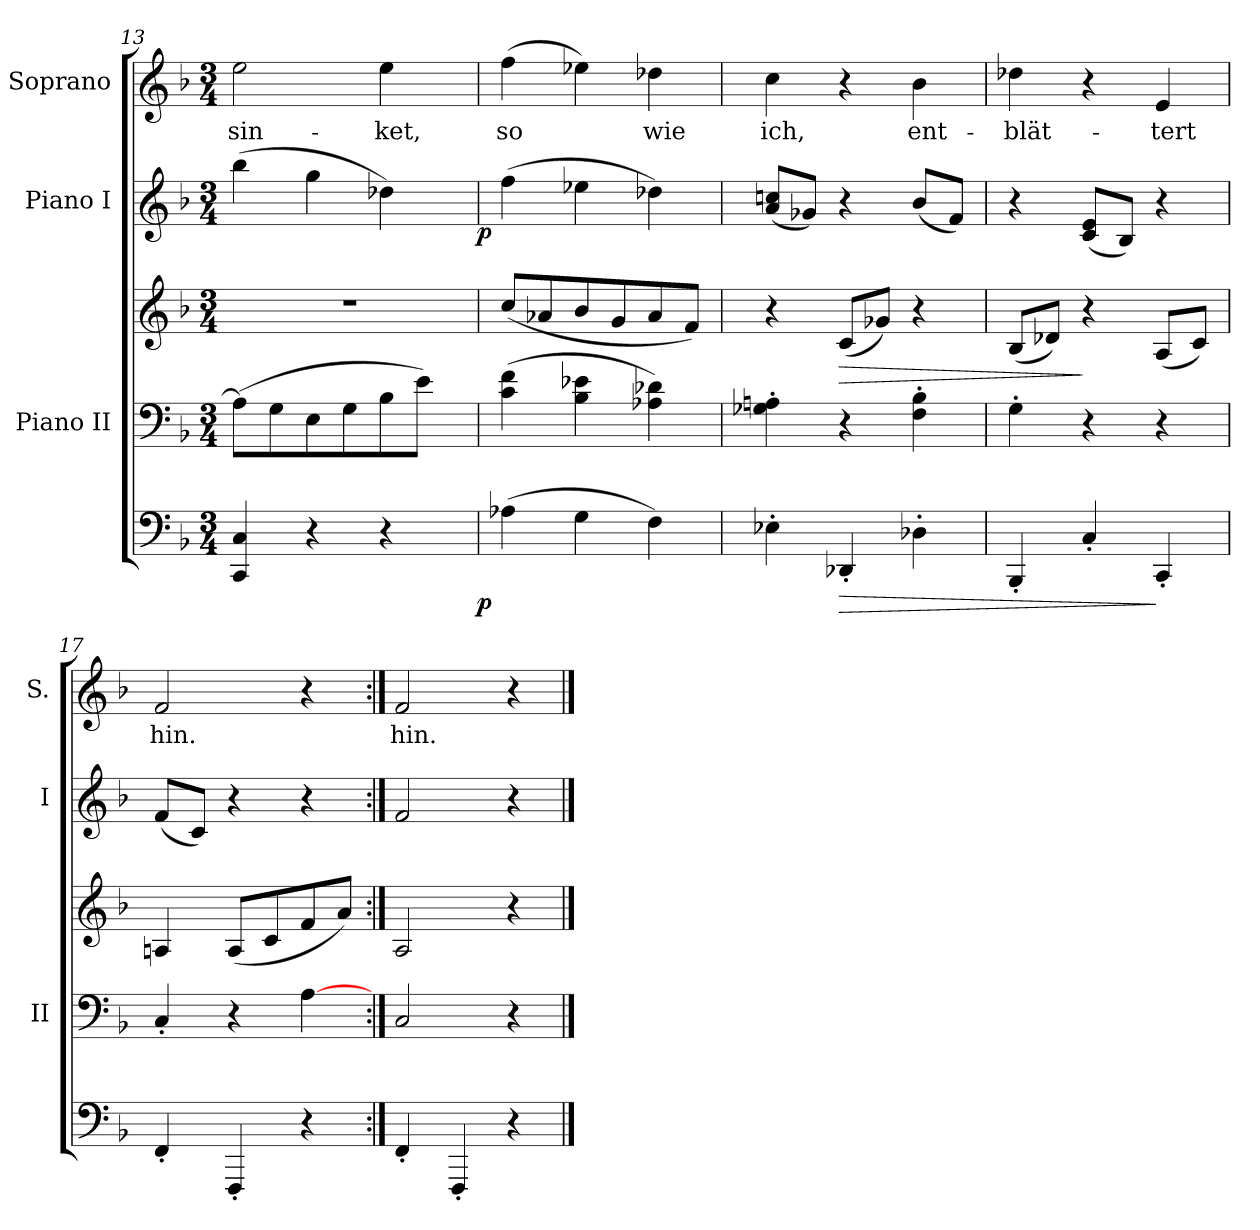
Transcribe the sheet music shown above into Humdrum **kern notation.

**kern	**dynam	**kern	**kern	**dynam	**kern	**dynam	**kern	**text
*part5	*part5	*part4	*part3	*part3	*part2	*part2	*part1	*part1
*staff5	*staff5	*staff4	*staff3	*staff3	*staff2	*staff2	*staff1	*staff1
*	*	*I"Piano II	*	*	*I"Piano I	*	*I"Soprano	*
*	*	*I'II	*	*	*I'I	*	*I'S.	*
*clefF4	*	*clefF4	*clefG2	*	*clefG2	*	*clefG2	*
*k[b-]	*	*k[b-]	*k[b-]	*	*k[b-]	*	*k[b-]	*
*F:	*	*F:	*F:	*	*F:	*	*F:	*
*M3/4	*	*M3/4	*M3/4	*	*M3/4	*	*M3/4	*
=13	=13	=13	=13	=13	=13	=13	=13	=13
!	!	!	!LO:N:vis=1	!	!	!	!	!
!	!	!	!	!	!	!	!	!LO:LY:b:color=#000000
*^	*	*	*	*	*^	*	*	*
4CCi/ 4Ci	2ryy	.	(8A-i\L]	2.r	.	(4bb-i\	2ryy	.	2eei\	sin-
.	.	.	8Gi\	.	.	.	.	.	.	.
4r	.	.	8Ei\	.	.	4ggi\	.	.	.	.
.	.	.	8Gi\	.	.	.	.	.	.	.
!	!	!	!	!	!	!	!	!	!	!LO:LY:b:color=#000000
4r	8ryy	.	8B-i\	.	.	4dd-Xi\)	8ryy	.	4eei\	-ket,
.	16ryy	.	8ei\J)	.	.	.	16ryy	.	.	.
.	32ryy	.	.	.	.	.	32ryy	.	.	.
.	64ryy	.	.	.	.	.	64ryy	.	.	.
.	128...ryy	.	.	.	.	.	128...ryy	.	.	.
.	1024ryy	p	.	.	.	.	1024ryy	p	.	.
*v	*v	*	*	*	*	*v	*v	*	*	*
=14	=14	=14	=14	=14	=14	=14	=14	=14
*^	*	*	*	*	*^	*	*	*
!	!	!	!	!	!	!	!	!	!	!LO:LY:b:color=#000000
*v	*v	*	*	*	*	*v	*v	*	*	*
(4A-Xi\	.	(4ci\ 4fi	(8cci/L	.	(4ffi\	.	(4ffi\	so
.	.	.	8a-Xi/	.	.	.	.	.
4Gi\	.	4B-i\ 4e-Xi	8b-i/	.	4ee-Xi\	.	4ee-Xi\)	.
.	.	.	8gi/	.	.	.	.	.
!	!	!	!	!	!	!	!	!LO:LY:b:color=#000000
4Fi\)	.	4A-Xi\ 4d-Xi)	8a-i/	.	4dd-Xi\)	.	4dd-Xi\	wie
.	.	.	8fi/J)	.	.	.	.	.
=15	=15	=15	=15	=15	=15	=15	=15	=15
!	!	!	!	!	!	!	!	!LO:LY:b:color=#000000
4E-X'i\	.	4G-Xi\' 4Ani'	4r	.	(8ai/ 8ccniL	.	4cci\	ich,
.	.	.	.	.	8g-Xi/J)	.	.	.
!	!LO:HP:b	!	!	!LO:HP:b	!	!	!	!
4DD-X'i/	>	4r	(8ci/L	>	4r	.	4r	.
.	.	.	8g-Xi/J)	.	.	.	.	.
!	!	!	!	!	!	!	!	!LO:LY:b:color=#000000
4D-X'i\	.	4Fi\' 4B-i'	4r	.	(8b-i/L	.	4b-i\	ent-
.	.	.	.	.	8fi/J)	.	.	.
=16	=16	=16	=16	=16	=16	=16	=16	=16
!	!	!	!	!	!	!	!	!LO:LY:b:color=#000000
4BBB-'i/	.	4G'i\	(8B-i/L	.	4r	.	4dd-Xi\	-blät-
.	.	.	8d-Xi/J)	.	.	.	.	.
4C'i/	.	4r	4r	]	(8ci/ 8eiL	.	4r	.
.	.	.	.	.	8B-i/J)	.	.	.
!	!	!	!	!	!	!	!	!LO:LY:b:color=#000000
4CC'i/	]	4r	(8Ai/L	.	4r	.	4ei/	-tert
.	.	.	8ci/J)	.	.	.	.	.
=17	=17	=17	=17	=17	=17	=17	=17	=17
!	!	!	!	!	!	!	!	!LO:LY:b:color=#000000
4FF'i/	.	4C'i/	4Ani/	.	(8fi/L	.	2fi/	hin.
.	.	.	.	.	8ci/J)	.	.	.
4FFF'i/	.	4r	(8Ai/L	.	4r	.	.	.
.	.	.	8ci/	.	.	.	.	.
4r	.	[4Ai\	8fi/	.	4r	.	4r	.
.	.	.	8ai/J)	.	.	.	.	.
=18:|!	=18:|!	=18:|!	=18:|!	=18:|!	=18:|!	=18:|!	=18:|!	=18:|!
!	!	!	!	!	!	!	!	!LO:LY:b:color=#000000
4FF'i/	.	2Ci/	2Ai/	.	2fi/	.	2fi/	hin.
4FFF'i/	.	.	.	.	.	.	.	.
4r	.	4r	4r	.	4r	.	4r	.
==	==	==	==	==	==	==	==	==
*-	*-	*-	*-	*-	*-	*-	*-	*-
